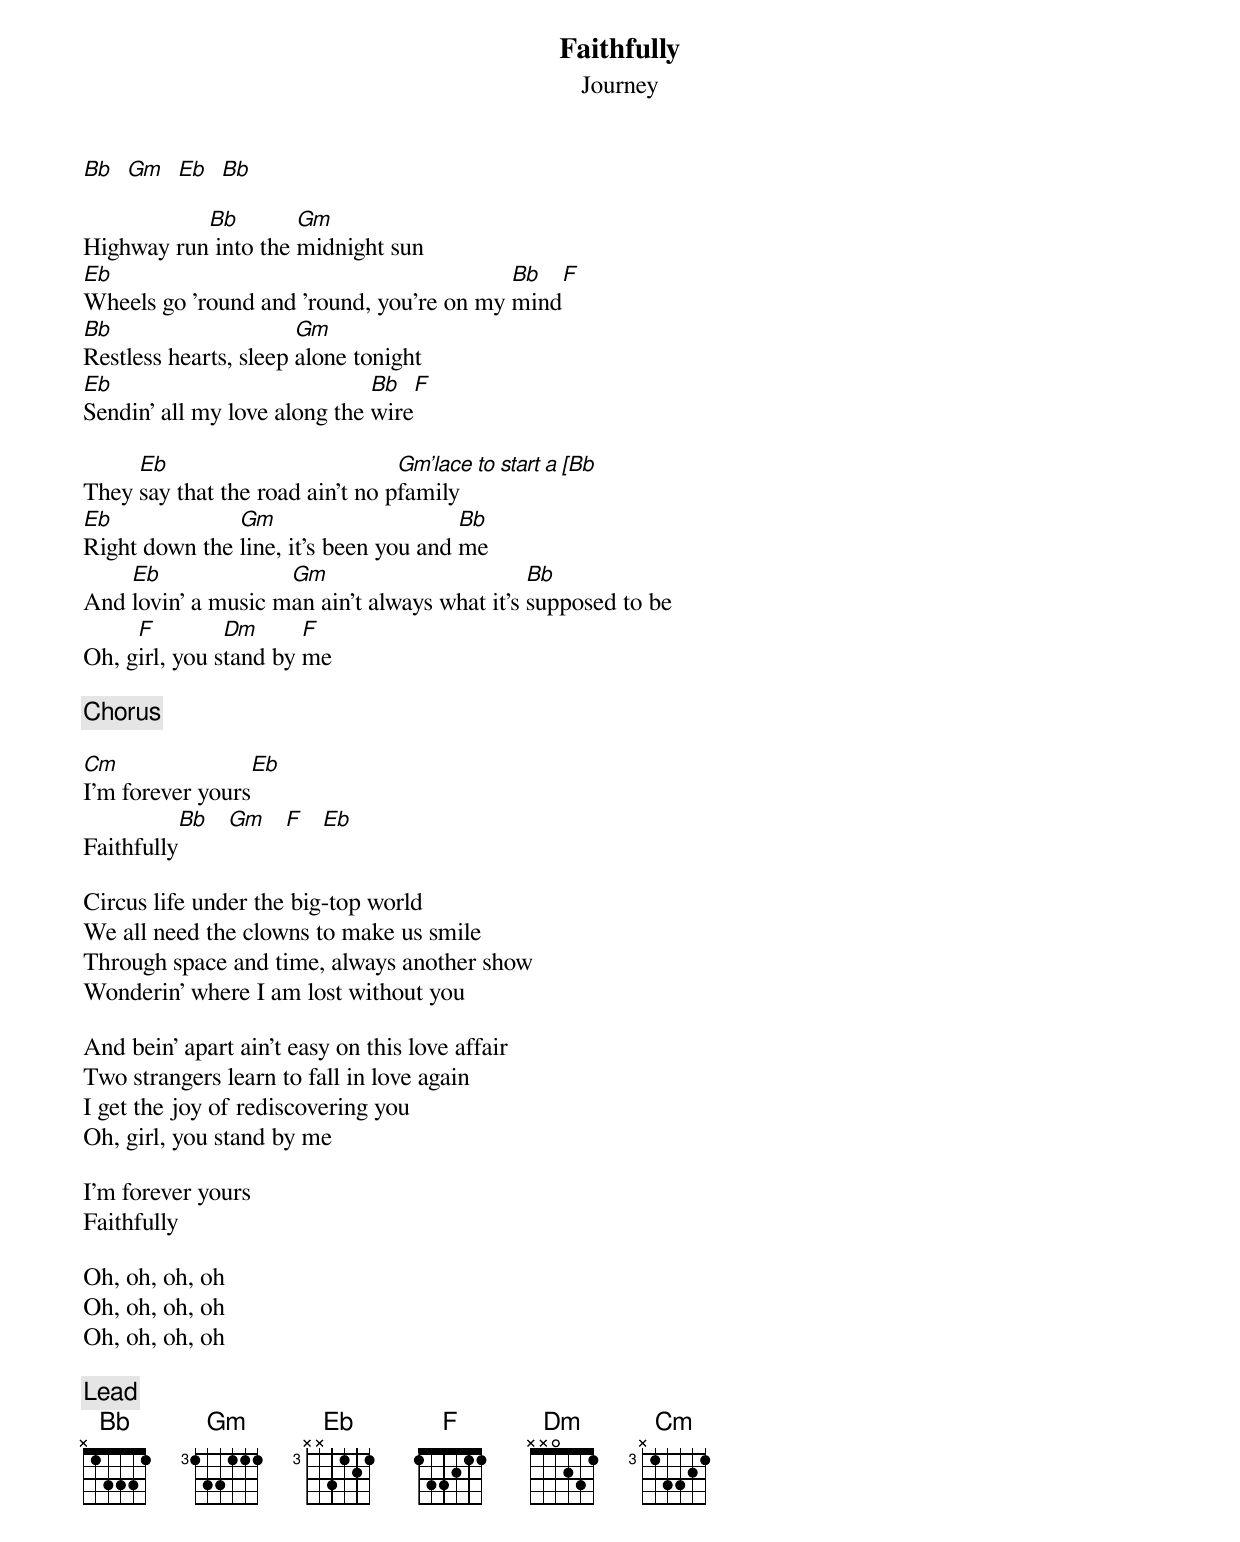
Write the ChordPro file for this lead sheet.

{title:Faithfully}
{subtitle:Journey}
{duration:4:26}
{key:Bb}
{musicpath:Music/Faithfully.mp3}

[Bb]  [Gm]  [Eb]  [Bb]

Highway run[Bb] into the [Gm]midnight sun
[Eb]Wheels go 'round and 'round, you're on my [Bb]mind[F]
[Bb]Restless hearts, sleep [Gm]alone tonight
[Eb]Sendin' all my love along the [Bb]wire[F]

They [Eb]say that the road ain't no p[Gm'lace to start a [Bb]family
[Eb]Right down the [Gm]line, it's been you and [Bb]me
And [Eb]lovin' a music m[Gm]an ain't always what it's [Bb]supposed to be
Oh, g[F]irl, you s[Dm]tand by [F]me

{c:Chorus}

[Cm]I'm forever yours[Eb]
Faithfully[Bb]   [Gm]   [F]   [Eb]

Circus life under the big-top world
We all need the clowns to make us smile
Through space and time, always another show
Wonderin' where I am lost without you

And bein' apart ain't easy on this love affair
Two strangers learn to fall in love again
I get the joy of rediscovering you
Oh, girl, you stand by me

I'm forever yours
Faithfully

Oh, oh, oh, oh
Oh, oh, oh, oh
Oh, oh, oh, oh

{c:Lead}
